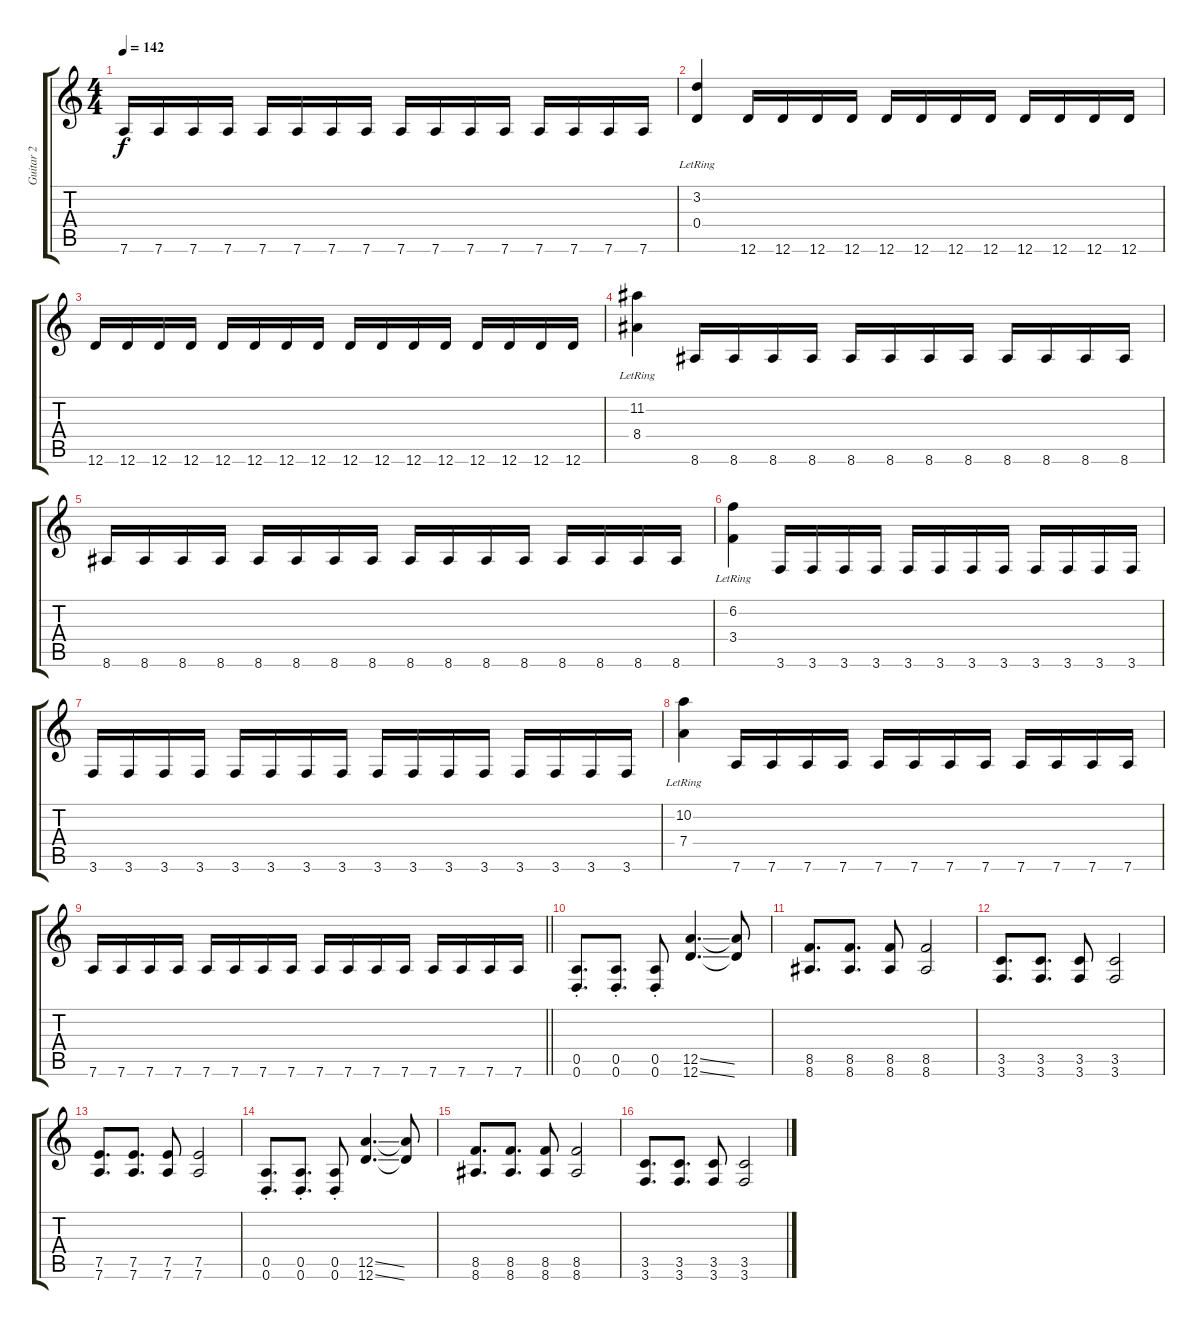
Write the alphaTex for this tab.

\track ("Guitar 2" "Guitar 2") {instrument distortionguitar}
\staff {score tabs}
\tuning (E4 B3 G3 D3 A2 D2) {hide}
\ts (4 4)
\tempo 142
\clef g2
\ks c
7.6.16{dy f} 7.6.16 7.6.16 7.6.16 7.6.16 7.6.16 7.6.16 7.6.16 7.6.16 7.6.16 7.6.16 7.6.16 7.6.16 7.6.16 7.6.16 7.6.16 |
(3.2{lr} 0.4{lr}).4 12.6.16 12.6.16 12.6.16 12.6.16 12.6.16 12.6.16 12.6.16 12.6.16 12.6.16 12.6.16 12.6.16 12.6.16 |
12.6.16 12.6.16 12.6.16 12.6.16 12.6.16 12.6.16 12.6.16 12.6.16 12.6.16 12.6.16 12.6.16 12.6.16 12.6.16 12.6.16 12.6.16 12.6.16 |
(11.2{lr} 8.4{lr}).4 8.6.16 8.6.16 8.6.16 8.6.16 8.6.16 8.6.16 8.6.16 8.6.16 8.6.16 8.6.16 8.6.16 8.6.16 |
8.6.16 8.6.16 8.6.16 8.6.16 8.6.16 8.6.16 8.6.16 8.6.16 8.6.16 8.6.16 8.6.16 8.6.16 8.6.16 8.6.16 8.6.16 8.6.16 |
(6.2{lr} 3.4{lr}).4 3.6.16 3.6.16 3.6.16 3.6.16 3.6.16 3.6.16 3.6.16 3.6.16 3.6.16 3.6.16 3.6.16 3.6.16 |
3.6.16 3.6.16 3.6.16 3.6.16 3.6.16 3.6.16 3.6.16 3.6.16 3.6.16 3.6.16 3.6.16 3.6.16 3.6.16 3.6.16 3.6.16 3.6.16 |
(10.2{lr} 7.4{lr}).4 7.6.16 7.6.16 7.6.16 7.6.16 7.6.16 7.6.16 7.6.16 7.6.16 7.6.16 7.6.16 7.6.16 7.6.16 |
\barLineRight lightlight
7.6.16 7.6.16 7.6.16 7.6.16 7.6.16 7.6.16 7.6.16 7.6.16 7.6.16 7.6.16 7.6.16 7.6.16 7.6.16 7.6.16 7.6.16 7.6.16 |
\section ("" "")
(0.5{st} 0.6{st}).8{d} (0.5{st} 0.6{st}).8{d} (0.5{st} 0.6{st}).8 (12.5{ss} 12.6{ss}).4{d} (12.5{t} 12.6{t}).8 |
(8.5 8.6).8{d} (8.5 8.6).8{d} (8.5 8.6).8 (8.5 8.6).2 |
(3.5 3.6).8{d} (3.5 3.6).8{d} (3.5 3.6).8 (3.5 3.6).2 |
(7.5 7.6).8{d} (7.5 7.6).8{d} (7.5 7.6).8 (7.5 7.6).2 |
(0.5{st} 0.6{st}).8{d} (0.5{st} 0.6{st}).8{d} (0.5{st} 0.6{st}).8 (12.5{ss} 12.6{ss}).4{d} (12.5{t} 12.6{t}).8 |
(8.5 8.6).8{d} (8.5 8.6).8{d} (8.5 8.6).8 (8.5 8.6).2 |
(3.5 3.6).8{d} (3.5 3.6).8{d} (3.5 3.6).8 (3.5 3.6).2
